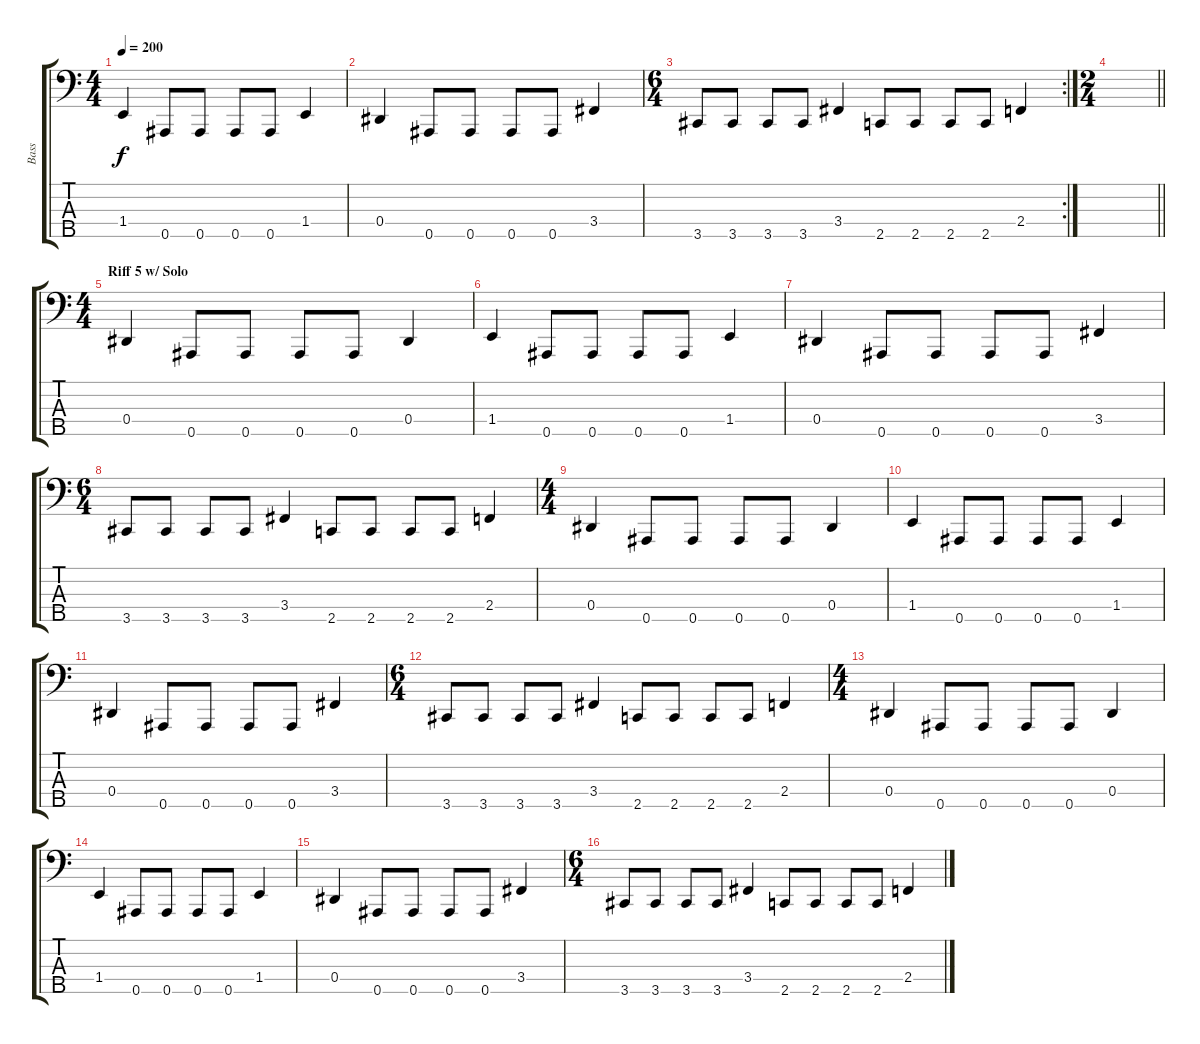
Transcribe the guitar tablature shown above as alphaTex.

\track ("Bass" "Bass") {instrument electricbassfinger}
\staff {score tabs}
\tuning (Gb2 Db2 Ab1 Eb1 Bb0) {hide}
\ts (4 4)
\tempo 200
\clef f4
\ks c
1.4.4{dy f} 0.5.8 0.5.8 0.5.8 0.5.8 1.4.4 |
0.4.4 0.5.8 0.5.8 0.5.8 0.5.8 3.4.4 |
\rc 2
\ts (6 4)
3.5.8 3.5.8 3.5.8 3.5.8 3.4.4 2.5.8 2.5.8 2.5.8 2.5.8 2.4.4 |
\ts (2 4)
\barLineRight lightlight
|
\ts (4 4)
\section ("" "Riff 5 w/ Solo")
0.4.4 0.5.8 0.5.8 0.5.8 0.5.8 0.4.4 |
1.4.4 0.5.8 0.5.8 0.5.8 0.5.8 1.4.4 |
0.4.4 0.5.8 0.5.8 0.5.8 0.5.8 3.4.4 |
\ts (6 4)
3.5.8 3.5.8 3.5.8 3.5.8 3.4.4 2.5.8 2.5.8 2.5.8 2.5.8 2.4.4 |
\ts (4 4)
0.4.4 0.5.8 0.5.8 0.5.8 0.5.8 0.4.4 |
1.4.4 0.5.8 0.5.8 0.5.8 0.5.8 1.4.4 |
0.4.4 0.5.8 0.5.8 0.5.8 0.5.8 3.4.4 |
\ts (6 4)
3.5.8 3.5.8 3.5.8 3.5.8 3.4.4 2.5.8 2.5.8 2.5.8 2.5.8 2.4.4 |
\ts (4 4)
0.4.4 0.5.8 0.5.8 0.5.8 0.5.8 0.4.4 |
1.4.4 0.5.8 0.5.8 0.5.8 0.5.8 1.4.4 |
0.4.4 0.5.8 0.5.8 0.5.8 0.5.8 3.4.4 |
\ts (6 4)
3.5.8 3.5.8 3.5.8 3.5.8 3.4.4 2.5.8 2.5.8 2.5.8 2.5.8 2.4.4
